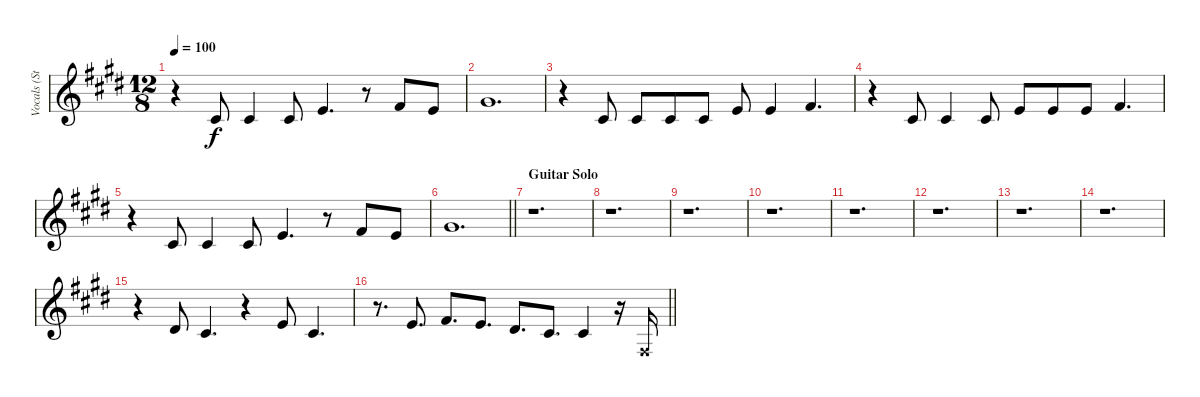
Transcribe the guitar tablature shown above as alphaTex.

\track ("Vocals (Steven Tyler)" "Vocals (St") {instrument lead2sawtooth}
\staff {score}
\tuning (E4 B3 G3 D3 A2 E2) {hide}
\ts (12 8)
\tempo 100
\clef g2
\ks c#minor
r.4{dy f} 2.2.8 2.2.4 2.2.8 0.1.4{d} r.8 2.1.8 0.1.8 |
4.1.1{d} |
r.4 2.2.8 2.2.8 2.2.8 2.2.8 0.1.8 0.1.4 2.1.4{d} |
r.4 2.2.8 2.2.4 2.2.8 0.1.8 0.1.8 0.1.8 2.1.4{d} |
r.4 2.2.8 2.2.4 2.2.8 0.1.4{d} r.8 2.1.8 0.1.8 |
\barLineRight lightlight
4.1.1{d} |
\section ("" "Guitar Solo")
r.1{d} |
r.1{d} |
r.1{d} |
r.1{d} |
r.1{d} |
r.1{d} |
r.1{d} |
r.1{d} |
r.4 4.2.8 2.2.4{d} r.4 0.1.8 2.2.4{d} |
\barLineRight lightlight
r.8{d} 0.1.8{d} 2.1.8{d} 0.1.8{d} 4.2.8{d} 2.2.8{d} 2.2.4 r.16 4.4{x}.16
